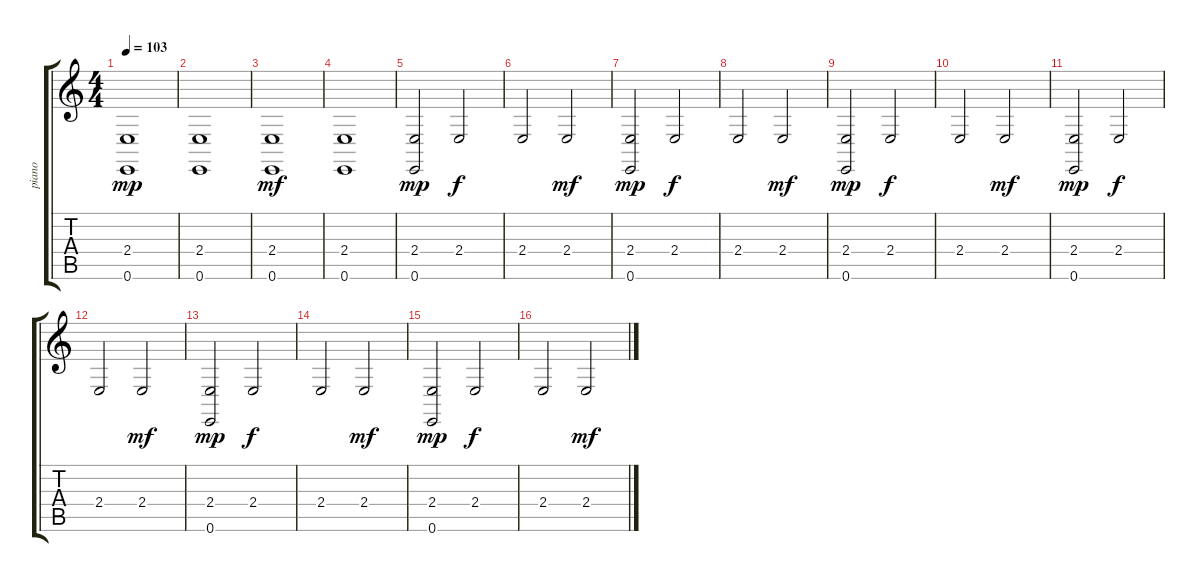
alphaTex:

\track ("piano" "piano") {instrument acousticgrandpiano}
\staff {score tabs}
\tuning (E4 B3 G3 D3 A2 E2) {hide}
\ts (4 4)
\tempo 103
\clef g2
\ks c
(2.4 0.6).1{dy mp instrument acousticgrandpiano} |
(2.4 0.6).1 |
(2.4 0.6).1{dy mf} |
(2.4 0.6).1 |
(2.4 0.6).2{dy mp} 2.4.2{dy f} |
2.4.2 2.4.2{dy mf} |
(2.4 0.6).2{dy mp} 2.4.2{dy f} |
2.4.2 2.4.2{dy mf} |
(2.4 0.6).2{dy mp} 2.4.2{dy f} |
2.4.2 2.4.2{dy mf} |
(2.4 0.6).2{dy mp} 2.4.2{dy f} |
2.4.2 2.4.2{dy mf} |
(2.4 0.6).2{dy mp} 2.4.2{dy f} |
2.4.2 2.4.2{dy mf} |
(2.4 0.6).2{dy mp} 2.4.2{dy f} |
2.4.2 2.4.2{dy mf}
